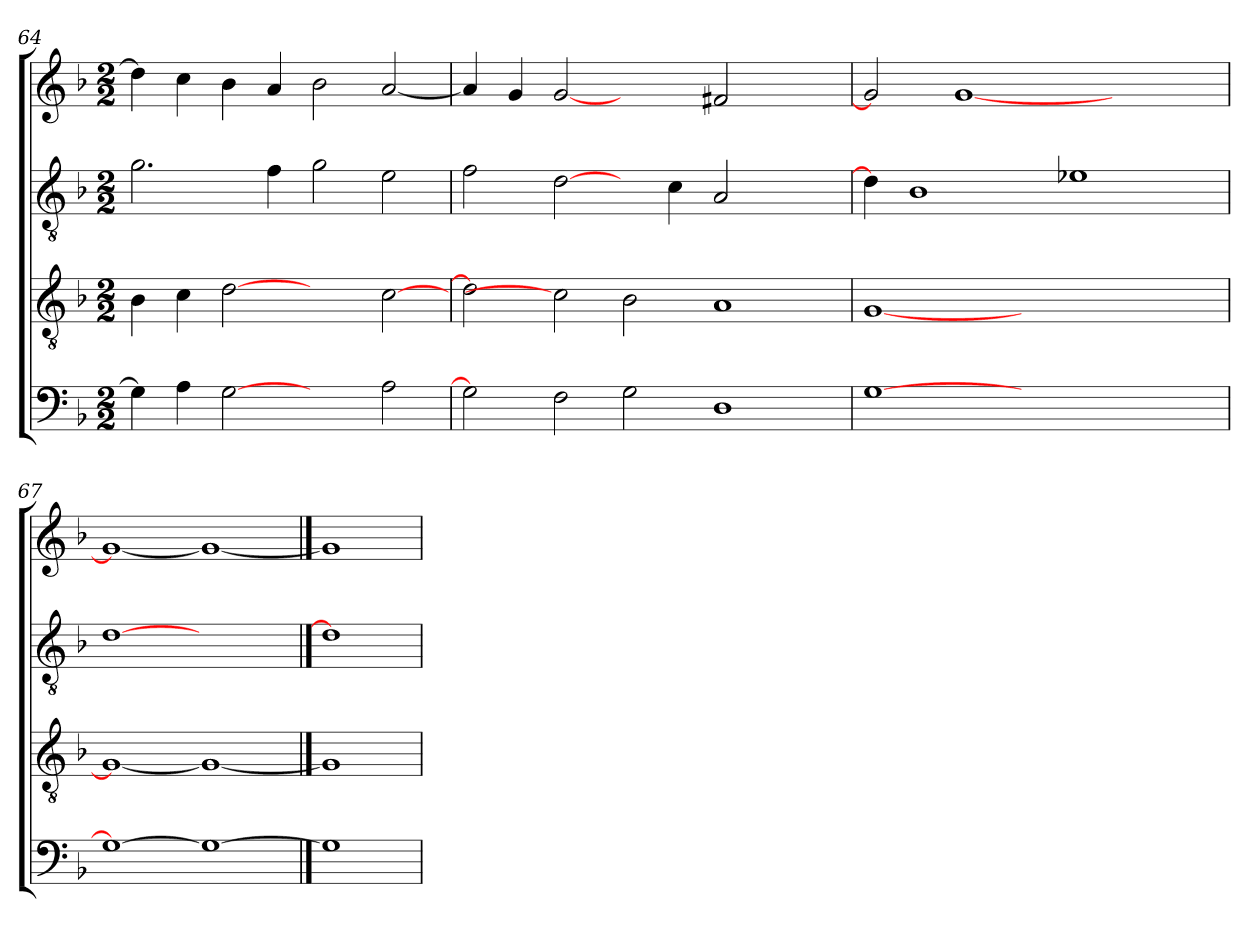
**kern	**kern	**kern	**kern
*part4	*part3	*part2	*part1
*staff4	*staff3	*staff2	*staff1
*clefF4	*clefGv2	*clefGv2	*clefG2
*k[b-]	*k[b-]	*k[b-]	*k[b-]
*M2/2	*M2/2	*M2/2	*M2/2
=64	=64	=64	=64
4G\]	4B-\	2.g\	4dd\]
4A\	4c\	.	4cc\
[2G	[2d	.	4b-\
.	.	4f\	4a/
2ryy	2ryy	2g\	2b-\
2A\	[2c\	2e\	[2a/
=65	=65	=65	=65
2G]	2d]	2f\	4a/]
.	.	.	4g/
2F\	2c\]	[2d\	[2g
2G\	2B-\	4ryy	2ryy
.	.	4c\	.
1D	1A	2A/	2f#X/
.	.	2ryy	2ryy
=66	=66	=66	=66
[1G	[1G	4d\]	2g]
.	.	1B-	.
.	.	.	[1g
1ryy	1ryy	.	.
.	.	1e-X	.
.	.	.	2.ryy
4ryy	4ryy	.	.
=67	=67	=67	=67
1G_	1G_	[1d	1g_
1G_	1G_	1ryy	1g_
==68	==68	==68	==68
1G]	1G]	1d]	1g]
=	=	=	=
*-	*-	*-	*-
